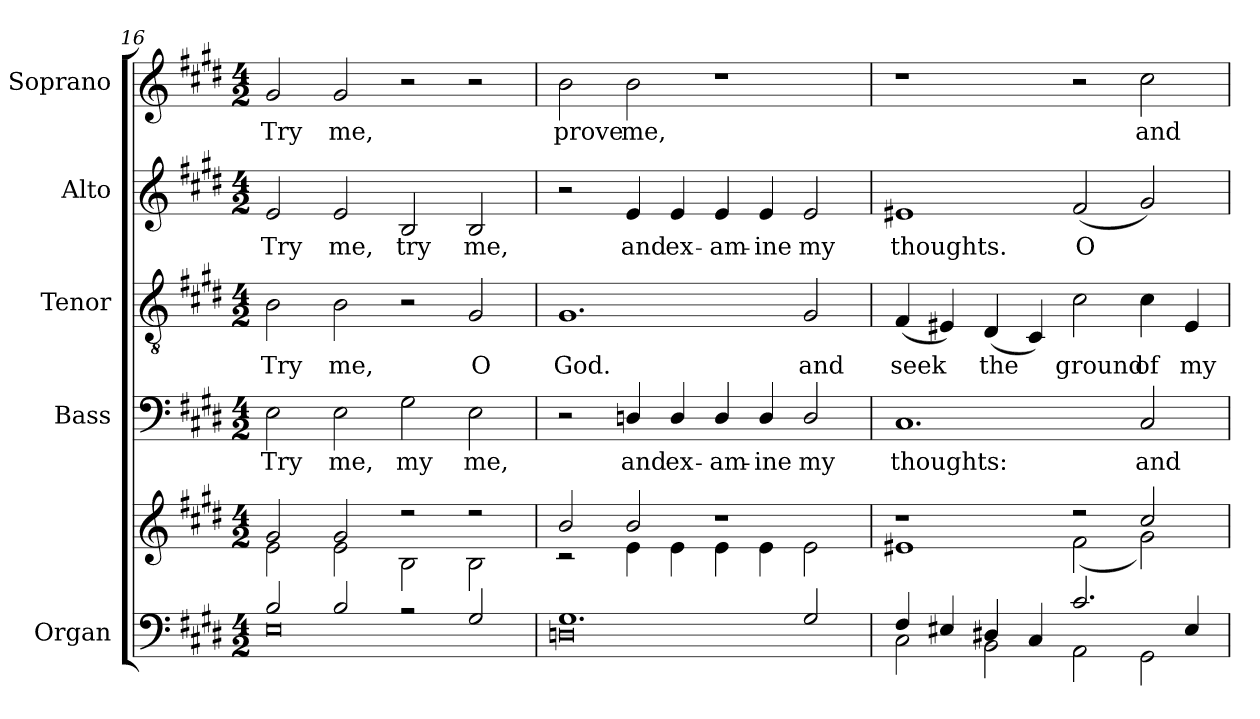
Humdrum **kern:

**kern	**kern	**kern	**text	**kern	**text	**kern	**text	**kern	**text
*part5	*part5	*part4	*part4	*part3	*part3	*part2	*part2	*part1	*part1
*staff6	*staff5	*staff4	*staff4	*staff3	*staff3	*staff2	*staff2	*staff1	*staff1
*I"Organ	*	*I"Bass	*	*I"Tenor	*	*I"Alto	*	*I"Soprano	*
*I'Org.	*	*I'B.	*	*I'T.	*	*I'A.	*	*I'S.	*
*clefF4	*clefG2	*clefF4	*	*clefGv2	*	*clefG2	*	*clefG2	*
*	*	*	*	*ITrd7c12	*	*	*	*	*
*k[f#c#g#d#]	*k[f#c#g#d#]	*k[f#c#g#d#]	*	*k[f#c#g#d#]	*	*k[f#c#g#d#]	*	*k[f#c#g#d#]	*
*E:	*E:	*E:	*	*E:	*	*E:	*	*E:	*
*M4/2	*M4/2	*M4/2	*	*M4/2	*	*M4/2	*	*M4/2	*
=16	=16	=16	=16	=16	=16	=16	=16	=16	=16
*^	*^	*	*	*	*	*	*	*	*
!	!	!	!	!	!LO:LY:b:color=#000000	!	!	!	!	!	!
!	!	!	!	!	!	!	!LO:LY:b:color=#000000	!	!	!	!
!	!	!	!	!	!	!	!	!	!LO:LY:b:color=#000000	!	!
!	!	!	!	!	!	!	!	!	!	!	!LO:LY:b:color=#000000
2Bi/	0Ei	2g#i/	2ei\	2Ei\	Try	2BBi\	Try	2ei/	Try	2g#i/	Try
!	!	!	!	!	!LO:LY:b:color=#000000	!	!	!	!	!	!
!	!	!	!	!	!	!	!LO:LY:b:color=#000000	!	!	!	!
!	!	!	!	!	!	!	!	!	!LO:LY:b:color=#000000	!	!
!	!	!	!	!	!	!	!	!	!	!	!LO:LY:b:color=#000000
2Bi/	.	2g#i/	2ei\	2Ei\	me,	2BBi\	me,	2ei/	me,	2g#i/	me,
!	!	!	!	!	!LO:LY:b:color=#000000	!	!	!	!	!	!
!	!	!	!	!	!	!	!	!	!LO:LY:b:color=#000000	!	!
2r	.	2r	2Bi\	2G#i\	my	2r	.	2Bi/	try	2r	.
!	!	!	!	!	!LO:LY:b:color=#000000	!	!	!	!	!	!
!	!	!	!	!	!	!	!LO:LY:b:color=#000000	!	!	!	!
!	!	!	!	!	!	!	!	!	!LO:LY:b:color=#000000	!	!
2G#i/	.	2r	2Bi\	2Ei\	me,	2GG#i/	O	2Bi/	me,	2r	.
!!LO:LB:g=z
=17	=17	=17	=17	=17	=17	=17	=17	=17	=17	=17	=17
!	!	!	!	!	!	!	!LO:LY:b:color=#000000	!	!	!	!
!	!	!	!	!	!	!	!	!	!	!	!LO:LY:b:color=#000000
1.G#i	0Dni	2bi/	2r	2r	.	1.GG#i	God.	2r	.	2bi\	prove
!	!	!	!	!	!LO:LY:b:color=#000000	!	!	!	!	!	!
!	!	!	!	!	!	!	!	!	!LO:LY:b:color=#000000	!	!
!	!	!	!	!	!	!	!	!	!	!	!LO:LY:b:color=#000000
.	.	2bi/	4ei\	4Dni/	and	.	.	4ei/	and	2bi\	me,
!	!	!	!	!	!LO:LY:b:color=#000000	!	!	!	!	!	!
!	!	!	!	!	!	!	!	!	!LO:LY:b:color=#000000	!	!
.	.	.	4ei\	4Di/	ex-	.	.	4ei/	ex-	.	.
!	!	!	!	!	!LO:LY:b:color=#000000	!	!	!	!	!	!
!	!	!	!	!	!	!	!	!	!LO:LY:b:color=#000000	!	!
.	.	1r	4ei\	4Di/	-am-	.	.	4ei/	-am-	1r	.
!	!	!	!	!	!LO:LY:b:color=#000000	!	!	!	!	!	!
!	!	!	!	!	!	!	!	!	!LO:LY:b:color=#000000	!	!
.	.	.	4ei\	4Di/	-ine	.	.	4ei/	-ine	.	.
!	!	!	!	!	!LO:LY:b:color=#000000	!	!	!	!	!	!
!	!	!	!	!	!	!	!LO:LY:b:color=#000000	!	!	!	!
!	!	!	!	!	!	!	!	!	!LO:LY:b:color=#000000	!	!
2G#i/	.	.	2ei\	2Di/	my	2GG#i/	and	2ei/	my	.	.
=18	=18	=18	=18	=18	=18	=18	=18	=18	=18	=18	=18
!	!	!	!	!	!LO:LY:b:color=#000000	!	!	!	!	!	!
!	!	!	!	!	!	!	!LO:LY:b:color=#000000	!	!	!	!
!	!	!	!	!	!	!	!	!	!LO:LY:b:color=#000000	!	!
4F#i/	2C#i\	1r	1e#Xi	1.C#i	thoughts:	(4FF#i/	seek	1e#Xi	thoughts.	1r	.
4E#Xi/	.	.	.	.	.	4EE#Xi/)	.	.	.	.	.
!	!	!	!	!	!	!	!LO:LY:b:color=#000000	!	!	!	!
4D#Xi/	2BBi\	.	.	.	.	(4DD#i/	the	.	.	.	.
4C#i/	.	.	.	.	.	4CC#i/)	.	.	.	.	.
!	!	!	!	!	!	!	!LO:LY:b:color=#000000	!	!	!	!
!	!	!	!	!	!	!	!	!	!LO:LY:b:color=#000000	!	!
2.c#i/	2AAi\	2r	(2f#i\	.	.	2C#i\	ground	(2f#i/	O	2r	.
!	!	!	!	!	!LO:LY:b:color=#000000	!	!	!	!	!	!
!	!	!	!	!	!	!	!LO:LY:b:color=#000000	!	!	!	!
!	!	!	!	!	!	!	!	!	!	!	!LO:LY:b:color=#000000
.	2GG#i\	2cc#i/	2g#i\)	2C#i/	and	4C#i\	of	2g#i/)	.	2cc#i\	and
!	!	!	!	!	!	!	!LO:LY:b:color=#000000	!	!	!	!
4E#i/	.	.	.	.	.	4EE#i/	my	.	.	.	.
*v	*v	*	*	*	*	*	*	*	*	*	*
*	*v	*v	*	*	*	*	*	*	*	*
=	=	=	=	=	=	=	=	=	=
*-	*-	*-	*-	*-	*-	*-	*-	*-	*-
